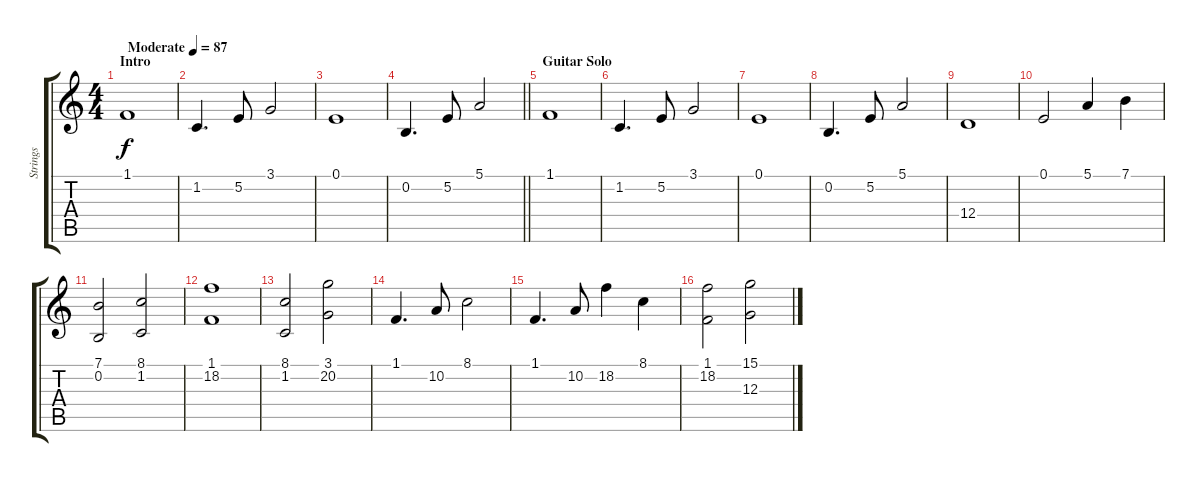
\track ("Strings" "Strings") {instrument synthstrings1}
\staff {score tabs}
\tuning (E4 B3 G3 D3 A2 E2) {hide}
\ts (4 4)
\section ("" "Intro")
\tempo (87 "Moderate")
\clef g2
\ks c
1.1.1{dy f instrument synthstrings1} |
1.2.4{d} 5.2.8 3.1.2 |
0.1.1 |
\barLineRight lightlight
0.2.4{d} 5.2.8 5.1.2 |
\section ("" "Guitar Solo")
1.1.1 |
1.2.4{d} 5.2.8 3.1.2 |
0.1.1 |
0.2.4{d} 5.2.8 5.1.2 |
12.4.1 |
0.1.2 5.1.4 7.1.4 |
(7.1 0.2).2 (8.1 1.2).2 |
(1.1 18.2).1 |
(8.1 1.2).2 (3.1 20.2).2 |
1.1.4{d} 10.2.8 8.1.2 |
1.1.4{d} 10.2.8 18.2.4 8.1.4 |
(1.1 18.2).2 (15.1 12.3).2
